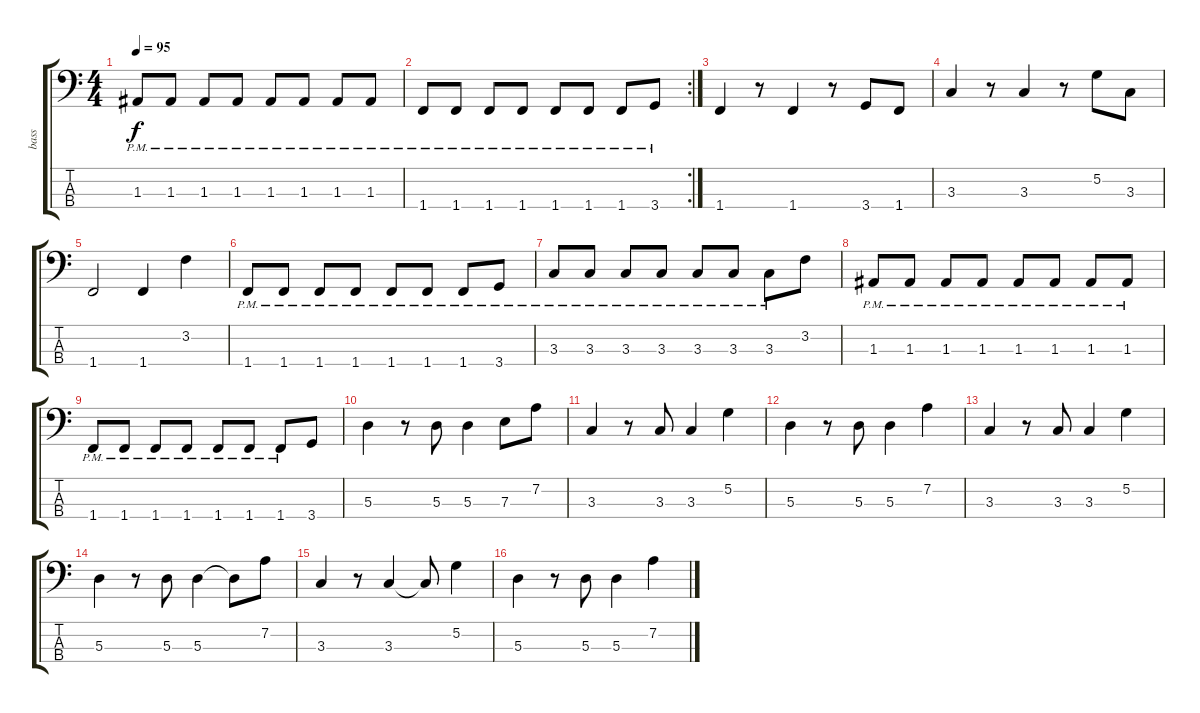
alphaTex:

\track ("bass" "bass") {instrument electricbassfinger}
\staff {score tabs}
\tuning (G2 D2 A1 E1) {hide}
\ts (4 4)
\tempo 95
\clef f4
\ks c
1.3{pm}.8{dy f} 1.3{pm}.8 1.3{pm}.8 1.3{pm}.8 1.3{pm}.8 1.3{pm}.8 1.3{pm}.8 1.3{pm}.8 |
\rc 2
1.4{pm}.8 1.4{pm}.8 1.4{pm}.8 1.4{pm}.8 1.4{pm}.8 1.4{pm}.8 1.4{pm}.8 3.4{pm}.8 |
1.4.4 r.8 1.4.4 r.8 3.4.8 1.4.8 |
3.3.4 r.8 3.3.4 r.8 5.2.8 3.3.8 |
1.4.2 1.4.4 3.2.4 |
1.4{pm}.8 1.4{pm}.8 1.4{pm}.8 1.4{pm}.8 1.4{pm}.8 1.4{pm}.8 1.4{pm}.8 3.4{pm}.8 |
3.3{pm}.8 3.3{pm}.8 3.3{pm}.8 3.3{pm}.8 3.3{pm}.8 3.3{pm}.8 3.3{pm}.8 3.2.8 |
1.3{pm}.8 1.3{pm}.8 1.3{pm}.8 1.3{pm}.8 1.3{pm}.8 1.3{pm}.8 1.3{pm}.8 1.3{pm}.8 |
1.4{pm}.8 1.4{pm}.8 1.4{pm}.8 1.4{pm}.8 1.4{pm}.8 1.4{pm}.8 1.4{pm}.8 3.4.8 |
5.3.4 r.8 5.3.8 5.3.4 7.3.8 7.2.8 |
3.3.4 r.8 3.3.8 3.3.4 5.2.4 |
5.3.4 r.8 5.3.8 5.3.4 7.2.4 |
3.3.4 r.8 3.3.8 3.3.4 5.2.4 |
5.3.4 r.8 5.3.8 5.3.4 5.3{t}.8 7.2.8 |
3.3.4 r.8 3.3.4 3.3{t}.8 5.2.4 |
5.3.4 r.8 5.3.8 5.3.4 7.2.4
